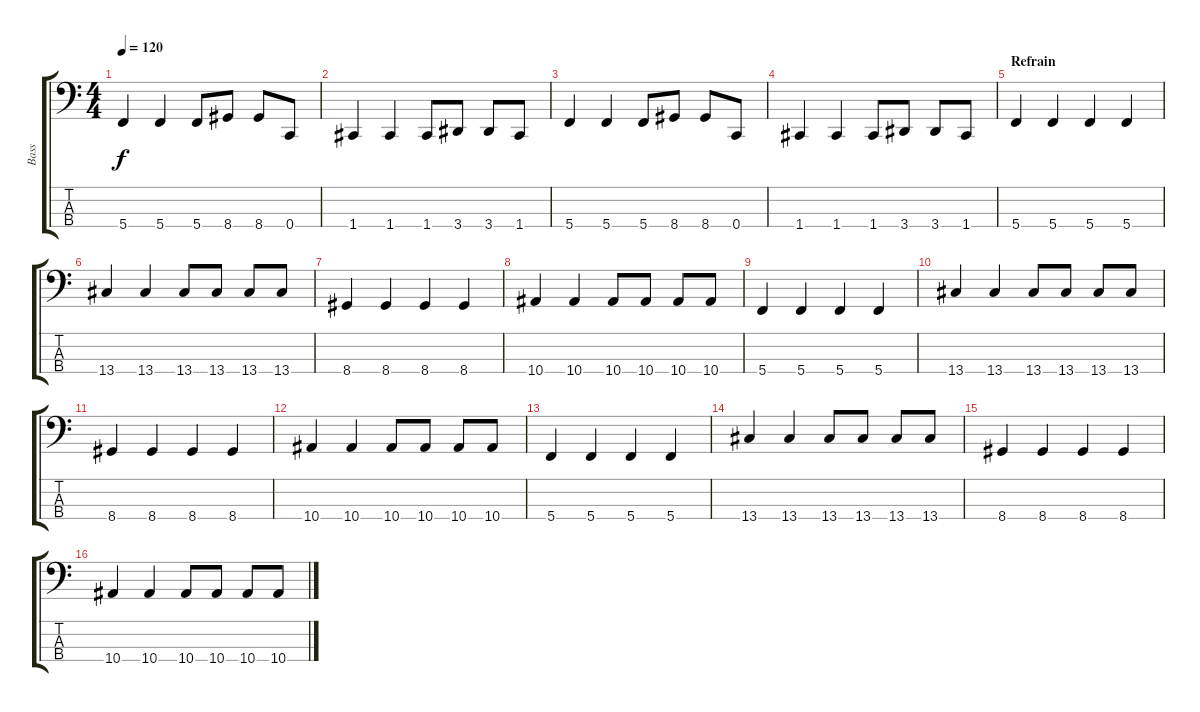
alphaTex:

\track ("Bass" "Bass") {instrument slapbass2}
\staff {score tabs}
\tuning (G2 D2 A1 C1) {hide}
\ts (4 4)
\tempo 120
\clef f4
\ks c
5.4.4{dy f} 5.4.4 5.4.8 8.4.8 8.4.8 0.4.8 |
1.4.4 1.4.4 1.4.8 3.4.8 3.4.8 1.4.8 |
5.4.4 5.4.4 5.4.8 8.4.8 8.4.8 0.4.8 |
1.4.4 1.4.4 1.4.8 3.4.8 3.4.8 1.4.8 |
\section ("" "Refrain")
5.4.4 5.4.4 5.4.4 5.4.4 |
13.4.4 13.4.4 13.4.8 13.4.8 13.4.8 13.4.8 |
8.4.4 8.4.4 8.4.4 8.4.4 |
10.4.4 10.4.4 10.4.8 10.4.8 10.4.8 10.4.8 |
5.4.4 5.4.4 5.4.4 5.4.4 |
13.4.4 13.4.4 13.4.8 13.4.8 13.4.8 13.4.8 |
8.4.4 8.4.4 8.4.4 8.4.4 |
10.4.4 10.4.4 10.4.8 10.4.8 10.4.8 10.4.8 |
5.4.4 5.4.4 5.4.4 5.4.4 |
13.4.4 13.4.4 13.4.8 13.4.8 13.4.8 13.4.8 |
8.4.4 8.4.4 8.4.4 8.4.4 |
10.4.4 10.4.4 10.4.8 10.4.8 10.4.8 10.4.8
